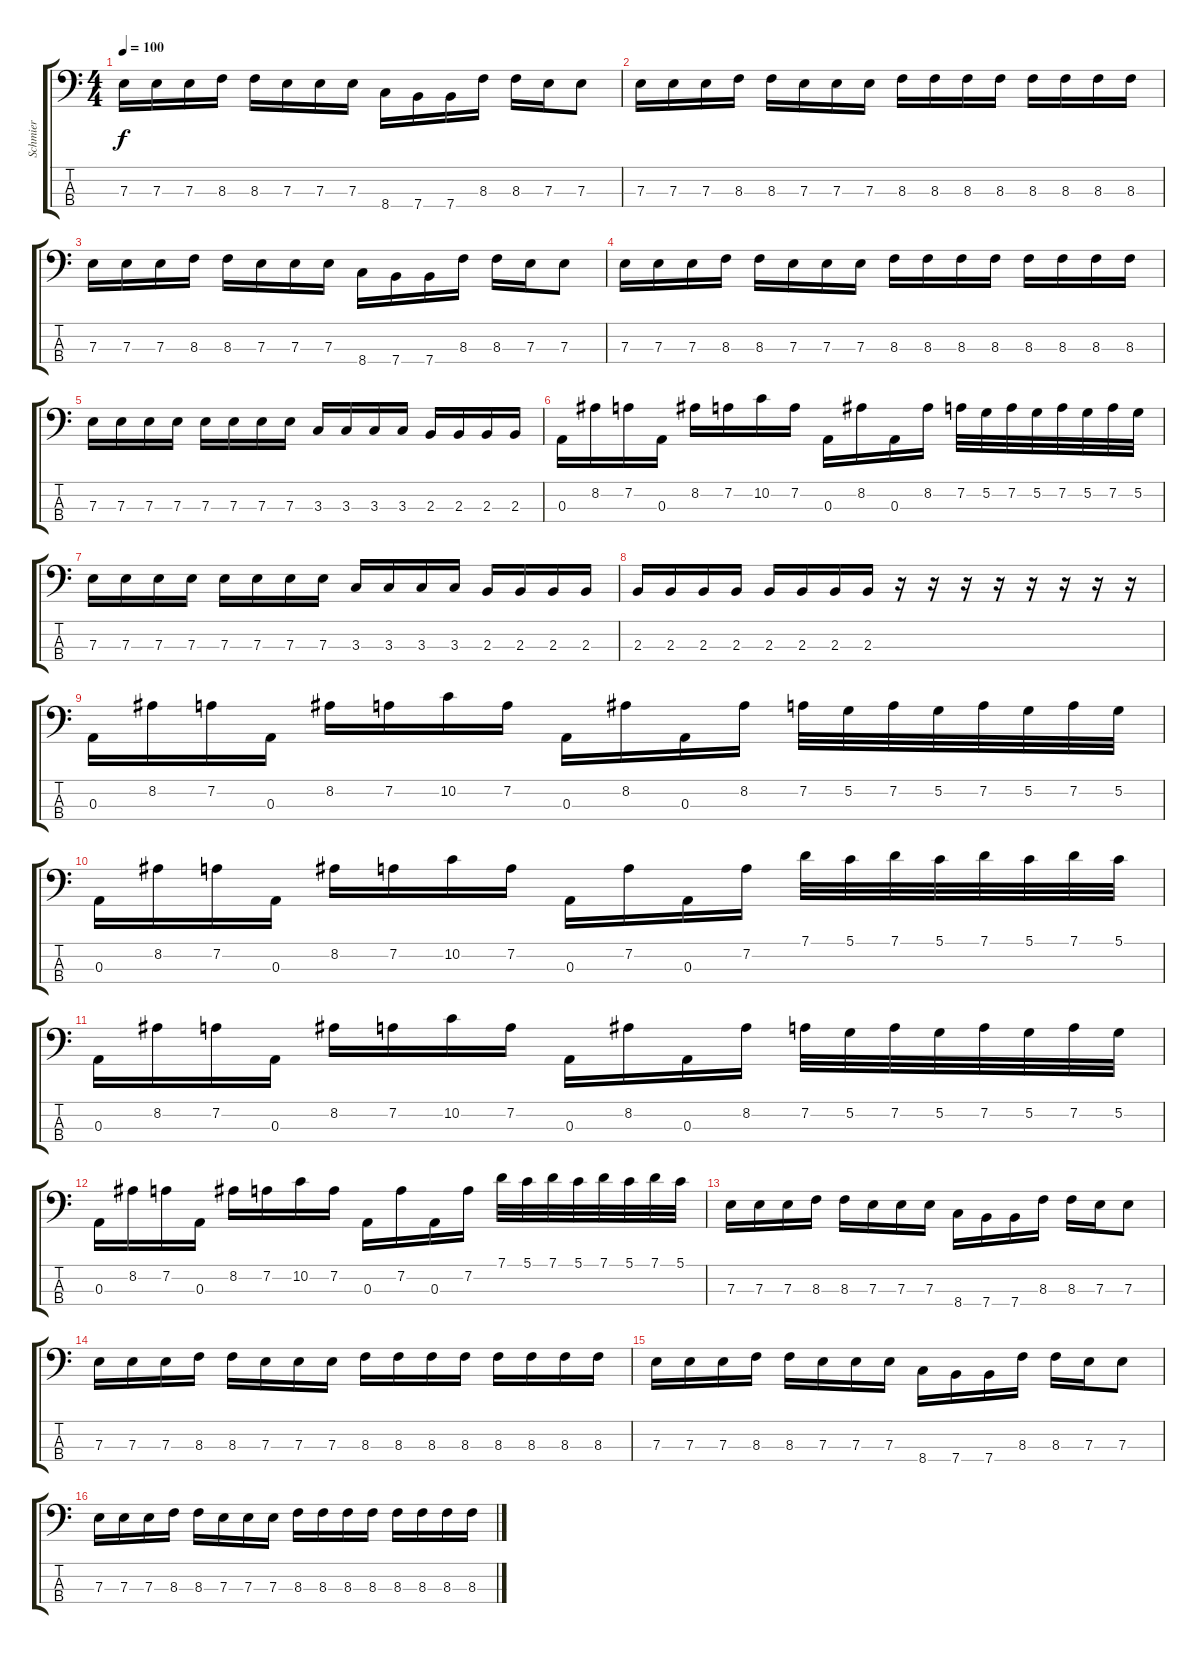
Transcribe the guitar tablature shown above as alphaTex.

\track ("Schmier" "Schmier") {instrument electricbasspick}
\staff {score tabs}
\tuning (G2 D2 A1 E1) {hide}
\ts (4 4)
\tempo 100
\clef f4
\ks c
7.3.16{dy f} 7.3.16 7.3.16 8.3.16 8.3.16 7.3.16 7.3.16 7.3.16 8.4.16 7.4.16 7.4.16 8.3.16 8.3.16 7.3.16 7.3.8 |
7.3.16 7.3.16 7.3.16 8.3.16 8.3.16 7.3.16 7.3.16 7.3.16 8.3.16 8.3.16 8.3.16 8.3.16 8.3.16 8.3.16 8.3.16 8.3.16 |
7.3.16 7.3.16 7.3.16 8.3.16 8.3.16 7.3.16 7.3.16 7.3.16 8.4.16 7.4.16 7.4.16 8.3.16 8.3.16 7.3.16 7.3.8 |
7.3.16 7.3.16 7.3.16 8.3.16 8.3.16 7.3.16 7.3.16 7.3.16 8.3.16 8.3.16 8.3.16 8.3.16 8.3.16 8.3.16 8.3.16 8.3.16 |
7.3.16 7.3.16 7.3.16 7.3.16 7.3.16 7.3.16 7.3.16 7.3.16 3.3.16 3.3.16 3.3.16 3.3.16 2.3.16 2.3.16 2.3.16 2.3.16 |
0.3.16 8.2.16 7.2.16 0.3.16 8.2.16 7.2.16 10.2.16 7.2.16 0.3.16 8.2.16 0.3.16 8.2.16 7.2.32 5.2.32 7.2.32 5.2.32 7.2.32 5.2.32 7.2.32 5.2.32 |
7.3.16 7.3.16 7.3.16 7.3.16 7.3.16 7.3.16 7.3.16 7.3.16 3.3.16 3.3.16 3.3.16 3.3.16 2.3.16 2.3.16 2.3.16 2.3.16 |
2.3.16 2.3.16 2.3.16 2.3.16 2.3.16 2.3.16 2.3.16 2.3.16 r.16 r.16 r.16 r.16 r.16 r.16 r.16 r.16 |
0.3.16 8.2.16 7.2.16 0.3.16 8.2.16 7.2.16 10.2.16 7.2.16 0.3.16 8.2.16 0.3.16 8.2.16 7.2.32 5.2.32 7.2.32 5.2.32 7.2.32 5.2.32 7.2.32 5.2.32 |
0.3.16 8.2.16 7.2.16 0.3.16 8.2.16 7.2.16 10.2.16 7.2.16 0.3.16 7.2.16 0.3.16 7.2.16 7.1.32 5.1.32 7.1.32 5.1.32 7.1.32 5.1.32 7.1.32 5.1.32 |
0.3.16 8.2.16 7.2.16 0.3.16 8.2.16 7.2.16 10.2.16 7.2.16 0.3.16 8.2.16 0.3.16 8.2.16 7.2.32 5.2.32 7.2.32 5.2.32 7.2.32 5.2.32 7.2.32 5.2.32 |
0.3.16 8.2.16 7.2.16 0.3.16 8.2.16 7.2.16 10.2.16 7.2.16 0.3.16 7.2.16 0.3.16 7.2.16 7.1.32 5.1.32 7.1.32 5.1.32 7.1.32 5.1.32 7.1.32 5.1.32 |
7.3.16 7.3.16 7.3.16 8.3.16 8.3.16 7.3.16 7.3.16 7.3.16 8.4.16 7.4.16 7.4.16 8.3.16 8.3.16 7.3.16 7.3.8 |
7.3.16 7.3.16 7.3.16 8.3.16 8.3.16 7.3.16 7.3.16 7.3.16 8.3.16 8.3.16 8.3.16 8.3.16 8.3.16 8.3.16 8.3.16 8.3.16 |
7.3.16 7.3.16 7.3.16 8.3.16 8.3.16 7.3.16 7.3.16 7.3.16 8.4.16 7.4.16 7.4.16 8.3.16 8.3.16 7.3.16 7.3.8 |
7.3.16 7.3.16 7.3.16 8.3.16 8.3.16 7.3.16 7.3.16 7.3.16 8.3.16 8.3.16 8.3.16 8.3.16 8.3.16 8.3.16 8.3.16 8.3.16
